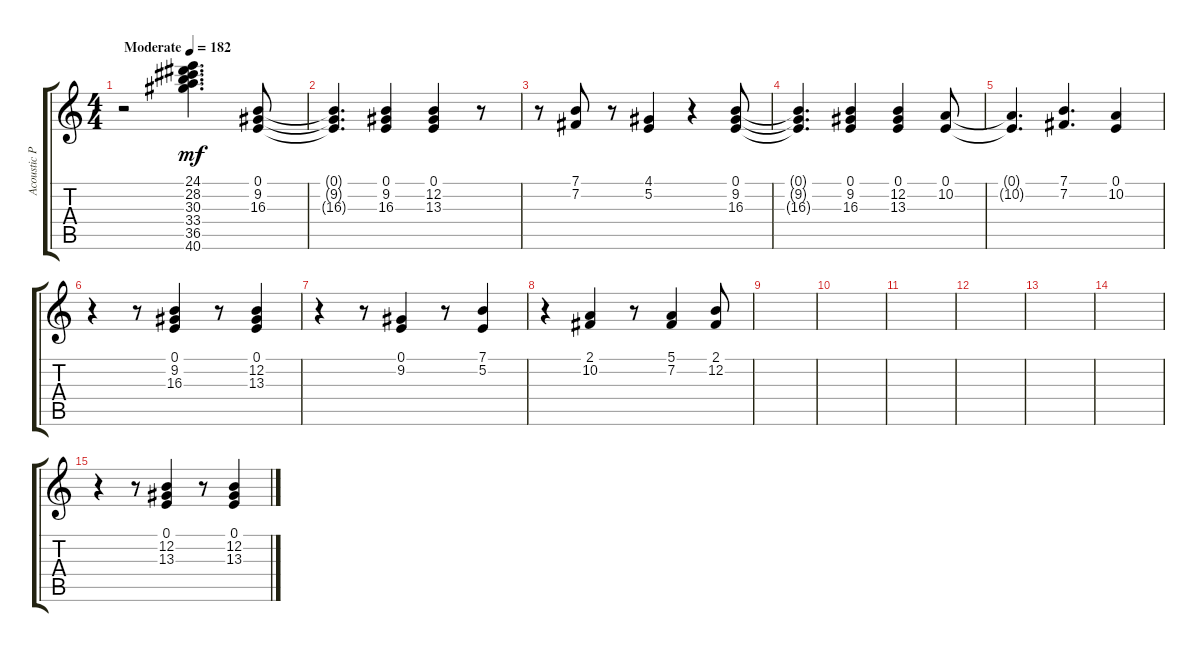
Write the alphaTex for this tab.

\track ("Acoustic Piano" "Acoustic P") {instrument acousticgrandpiano}
\staff {score tabs}
\tuning (E4 B3 G3 D3 A2 E2) {hide}
\ts (4 4)
\tempo (182 "Moderate")
\clef g2
\ks c
r.2{dy mf instrument acousticgrandpiano} (24.1 28.2 30.3 33.4 36.5 40.6).4{d} (0.1 9.2 16.3).8 |
(0.1{t} 9.2{t} 16.3{t}).4{d} (0.1 9.2 16.3).4 (0.1 12.2 13.3).4 r.8 |
r.8 (7.1 7.2).8 r.8 (4.1 5.2).4 r.4 (0.1 9.2 16.3).8 |
(0.1{t} 9.2{t} 16.3{t}).4{d} (0.1 9.2 16.3).4 (0.1 12.2 13.3).4 (0.1 10.2).8 |
(0.1{t} 10.2{t}).4{d} (7.1 7.2).4{d} (0.1 10.2).4 |
r.4 r.8 (0.1 9.2 16.3).4 r.8 (0.1 12.2 13.3).4 |
r.4 r.8 (0.1 9.2).4 r.8 (7.1 5.2).4 |
r.4 (2.1 10.2).4 r.8 (5.1 7.2).4 (2.1 12.2).8 |
|
|
|
|
|
|
r.4 r.8 (0.1 12.2 13.3).4 r.8 (0.1 12.2 13.3).4
